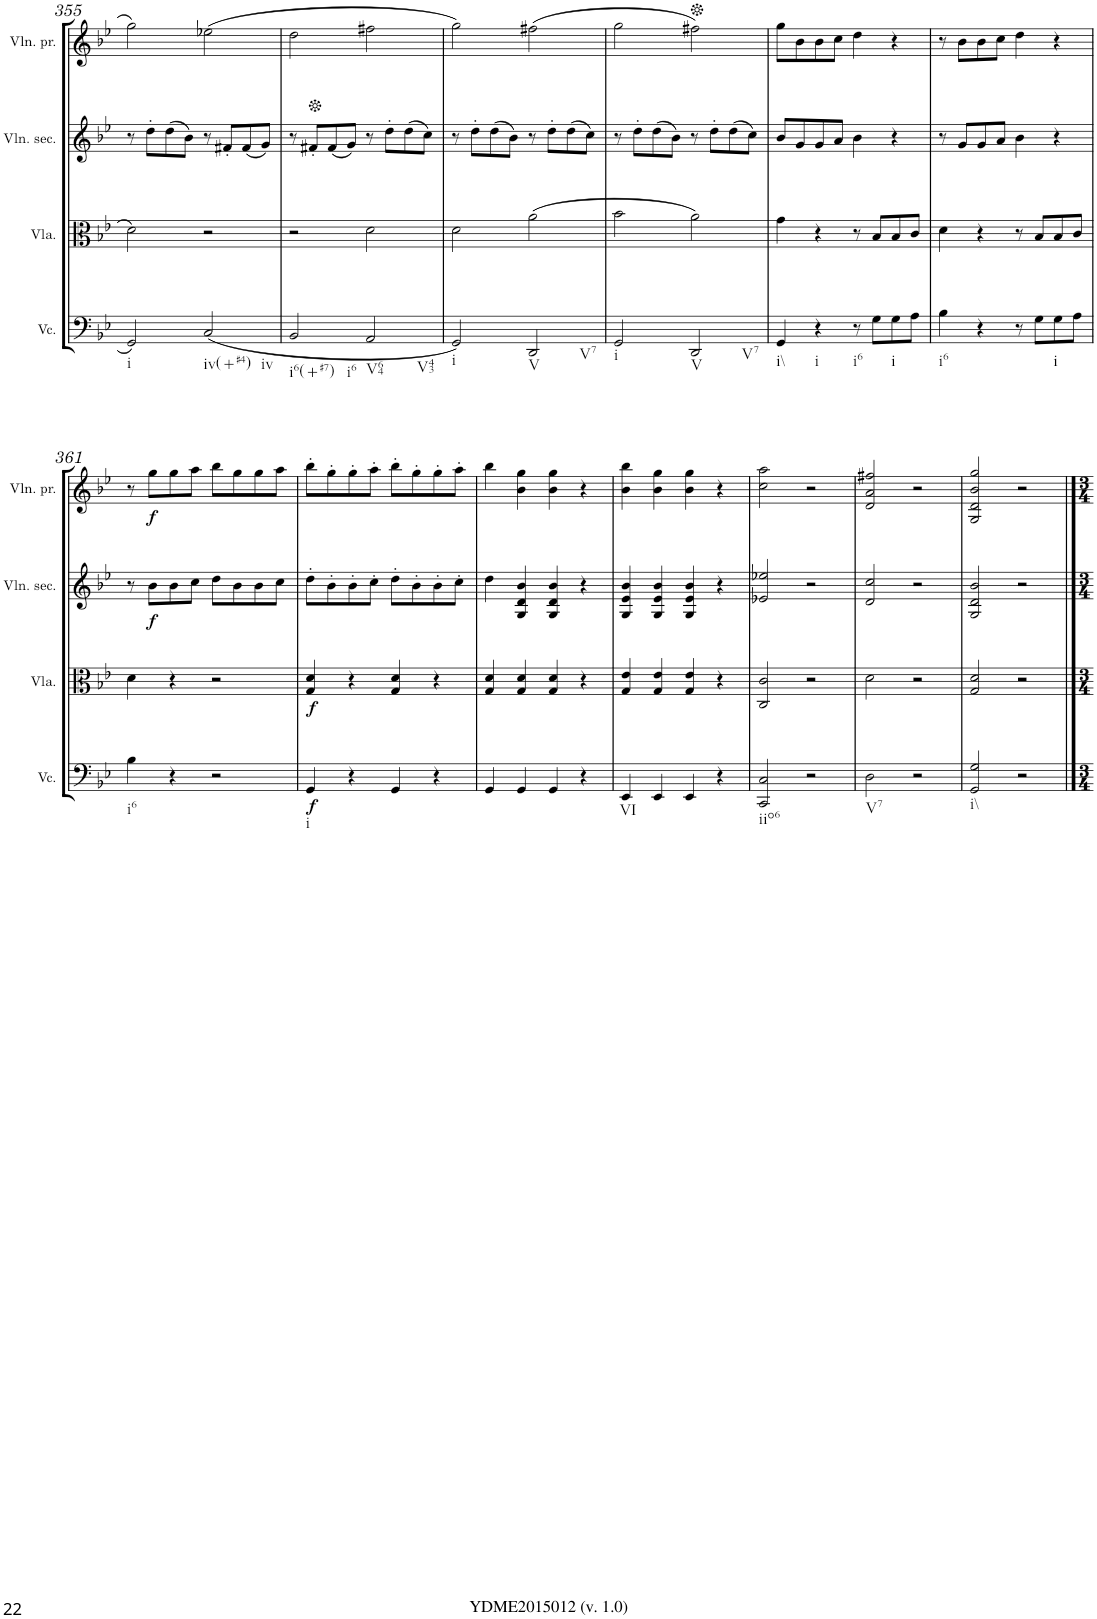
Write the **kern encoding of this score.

**kern	**dynam	**kern	**dynam	**kern	**dynam	**kern	**dynam
*part4	*part4	*part3	*part3	*part2	*part2	*part1	*part1
*staff4	*staff4	*staff3	*staff3	*staff2	*staff2	*staff1	*staff1
*I"Violoncelle	*	*I"Viola	*	*I"Violino secondo	*	*I"Violino primo	*
*I'Vc.	*	*I'Vla.	*	*I'Vln. sec.	*	*I'Vln. pr.	*
!!LO:PB:g=z
*clefF4	*	*clefC3	*	*clefG2	*	*clefG2	*
*k[b-e-]	*	*k[b-e-]	*	*k[b-e-]	*	*k[b-e-]	*
*B-:	*	*B-:	*	*B-:	*	*B-:	*
*M2/2	*	*M2/2	*	*M2/2	*	*M2/2	*
*met(c|)	*	*met(c|)	*	*met(c|)	*	*met(c|)	*
=355	=355	=355	=355	=355	=355	=355	=355
!LO:TX:b:t=i	!	!	!	!	!	!	!
2GG/	.	2d\	.	8r	.	2gg\	.
.	.	.	.	8dd'\L	.	.	.
.	.	.	.	(>8dd\	.	.	.
.	.	.	.	8b-\J)	.	.	.
!LO:TX:b:t=iv(+#4)	!	!	!	!	!	!	!
!LO:TX:b:t=iv	!	!	!	!	!	!	!
(<2C/	.	2r	.	8r	.	(>2ee-X\	.
.	.	.	.	8f#X'/L	.	.	.
.	.	.	.	(<8f#/	.	.	.
.	.	.	.	8g/J)	.	.	.
=356	=356	=356	=356	=356	=356	=356	=356
!LO:TX:b:t=i6(+#7)	!	!	!	!	!	!	!
!LO:TX:b:t=i6	!	!	!	!	!	!	!
2BB-/	.	2r	.	8r	.	2dd\	.
.	.	.	.	8f#X'/L	.	.	.
.	.	.	.	(<8f#/	.	.	.
.	.	.	.	8g/J)	.	.	.
!LO:TX:b:t=V64	!	!	!	!	!	!	!
!LO:TX:b:t=V43	!	!	!	!	!	!	!
2AA/	.	2d\	.	8r	.	2ff#X\	.
.	.	.	.	8dd'\L	.	.	.
.	.	.	.	(>8dd\	.	.	.
.	.	.	.	8cc\J)	.	.	.
=357	=357	=357	=357	=357	=357	=357	=357
!LO:TX:b:t=i	!	!	!	!	!	!	!
2GG/)	.	2d\	.	8r	.	2gg\)	.
.	.	.	.	8dd'\L	.	.	.
.	.	.	.	(>8dd\	.	.	.
.	.	.	.	8b-\J)	.	.	.
!LO:TX:b:t=V	!	!	!	!	!	!	!
!LO:TX:b:t=V7	!	!	!	!	!	!	!
2DD/	.	(>2a\	.	8r	.	(>2ff#X\	.
.	.	.	.	8dd'\L	.	.	.
.	.	.	.	(>8dd\	.	.	.
.	.	.	.	8cc\J)	.	.	.
=358	=358	=358	=358	=358	=358	=358	=358
!LO:TX:b:t=i	!	!	!	!	!	!	!
2GG/	.	2b-\	.	8r	.	2gg\	.
.	.	.	.	8dd'\L	.	.	.
.	.	.	.	(>8dd\	.	.	.
.	.	.	.	8b-\J)	.	.	.
!LO:TX:b:t=V	!	!	!	!	!	!	!
!LO:TX:b:t=V7	!	!	!	!	!	!	!
2DD/	.	2a\)	.	8r	.	2ff#X\)	.
.	.	.	.	8dd'\L	.	.	.
.	.	.	.	(>8dd\	.	.	.
.	.	.	.	8cc\J)	.	.	.
=359	=359	=359	=359	=359	=359	=359	=359
!LO:TX:b:t=i\\	!	!	!	!	!	!	!
4GG/	.	4g\	.	8b-/L	.	8gg\L	.
.	.	.	.	8g/	.	8b-\	.
!LO:TX:b:t=i	!	!	!	!	!	!	!
4r	.	4r	.	8g/	.	8b-\	.
.	.	.	.	8a/J	.	8cc\J	.
!LO:TX:b:t=i6	!	!	!	!	!	!	!
8r	.	8r	.	4b-\	.	4dd\	.
8G\L	.	8B-/L	.	.	.	.	.
!LO:TX:b:t=i	!	!	!	!	!	!	!
8G\	.	8B-/	.	4r	.	4r	.
8A\J	.	8c/J	.	.	.	.	.
=360	=360	=360	=360	=360	=360	=360	=360
!LO:TX:b:t=i6	!	!	!	!	!	!	!
4B-\	.	4d\	.	8r	.	8r	.
.	.	.	.	8g/L	.	8b-\L	.
4r	.	4r	.	8g/	.	8b-\	.
.	.	.	.	8a/J	.	8cc\J	.
8r	.	8r	.	4b-\	.	4dd\	.
8G\L	.	8B-/L	.	.	.	.	.
!LO:TX:b:t=i	!	!	!	!	!	!	!
8G\	.	8B-/	.	4r	.	4r	.
8A\J	.	8c/J	.	.	.	.	.
!!LO:LB:g=z
=361	=361	=361	=361	=361	=361	=361	=361
!LO:TX:b:t=i6	!	!	!	!	!	!	!
4B-\	.	4d\	.	8r	.	8r	.
!	!	!	!	!	!LO:DY:b	!	!LO:DY:b
.	.	.	.	8b-\L	f	8gg\L	f
4r	.	4r	.	8b-\	.	8gg\	.
.	.	.	.	8cc\J	.	8aa\J	.
2r	.	2r	.	8dd\L	.	8bb-\L	.
.	.	.	.	8b-\	.	8gg\	.
.	.	.	.	8b-\	.	8gg\	.
.	.	.	.	8cc\J	.	8aa\J	.
=362	=362	=362	=362	=362	=362	=362	=362
!LO:TX:b:t=i	!	!	!	!	!	!	!
!	!LO:DY:b	!	!LO:DY:b	!	!	!	!
4GG/	f	4G/ 4d/	f	8dd'\L	.	8bb-'\L	.
.	.	.	.	8b-'\	.	8gg'\	.
4r	.	4r	.	8b-'\	.	8gg'\	.
.	.	.	.	8cc'\J	.	8aa'\J	.
4GG/	.	4G/ 4d/	.	8dd'\L	.	8bb-'\L	.
.	.	.	.	8b-'\	.	8gg'\	.
4r	.	4r	.	8b-'\	.	8gg'\	.
.	.	.	.	8cc'\J	.	8aa'\J	.
=363	=363	=363	=363	=363	=363	=363	=363
4GG/	.	4G/ 4d/	.	4dd\	.	4bb-\	.
4GG/	.	4G/ 4d/	.	4G/ 4d/ 4b-/	.	4b-\ 4gg\	.
4GG/	.	4G/ 4d/	.	4G/ 4d/ 4b-/	.	4b-\ 4gg\	.
4r	.	4r	.	4r	.	4r	.
=364	=364	=364	=364	=364	=364	=364	=364
!LO:TX:b:t=VI	!	!	!	!	!	!	!
4EE-/	.	4G/ 4e-/	.	4G/ 4e-/ 4b-/	.	4b-\ 4bb-\	.
4EE-/	.	4G/ 4e-/	.	4G/ 4e-/ 4b-/	.	4b-\ 4gg\	.
4EE-/	.	4G/ 4e-/	.	4G/ 4e-/ 4b-/	.	4b-\ 4gg\	.
4r	.	4r	.	4r	.	4r	.
=365	=365	=365	=365	=365	=365	=365	=365
!LO:TX:b:t=iio6	!	!	!	!	!	!	!
2CC/ 2C/	.	2C/ 2c/	.	2e-X/ 2ee-X/	.	2cc\ 2aa\	.
2r	.	2r	.	2r	.	2r	.
=366	=366	=366	=366	=366	=366	=366	=366
!LO:TX:b:t=V7	!	!	!	!	!	!	!
2D\	.	2d\	.	2d/ 2cc/	.	2d/ 2a/ 2ff#X/	.
2r	.	2r	.	2r	.	2r	.
=367	=367	=367	=367	=367	=367	=367	=367
!LO:TX:b:t=i\\	!	!	!	!	!	!	!
2GG/ 2G/	.	2G/ 2d/	.	2G/ 2d/ 2b-/	.	2G/ 2d/ 2b-/ 2gg/	.
2r	.	2r	.	2r	.	2r	.
==	==	==	==	==	==	==	==
*-	*-	*-	*-	*-	*-	*-	*-
